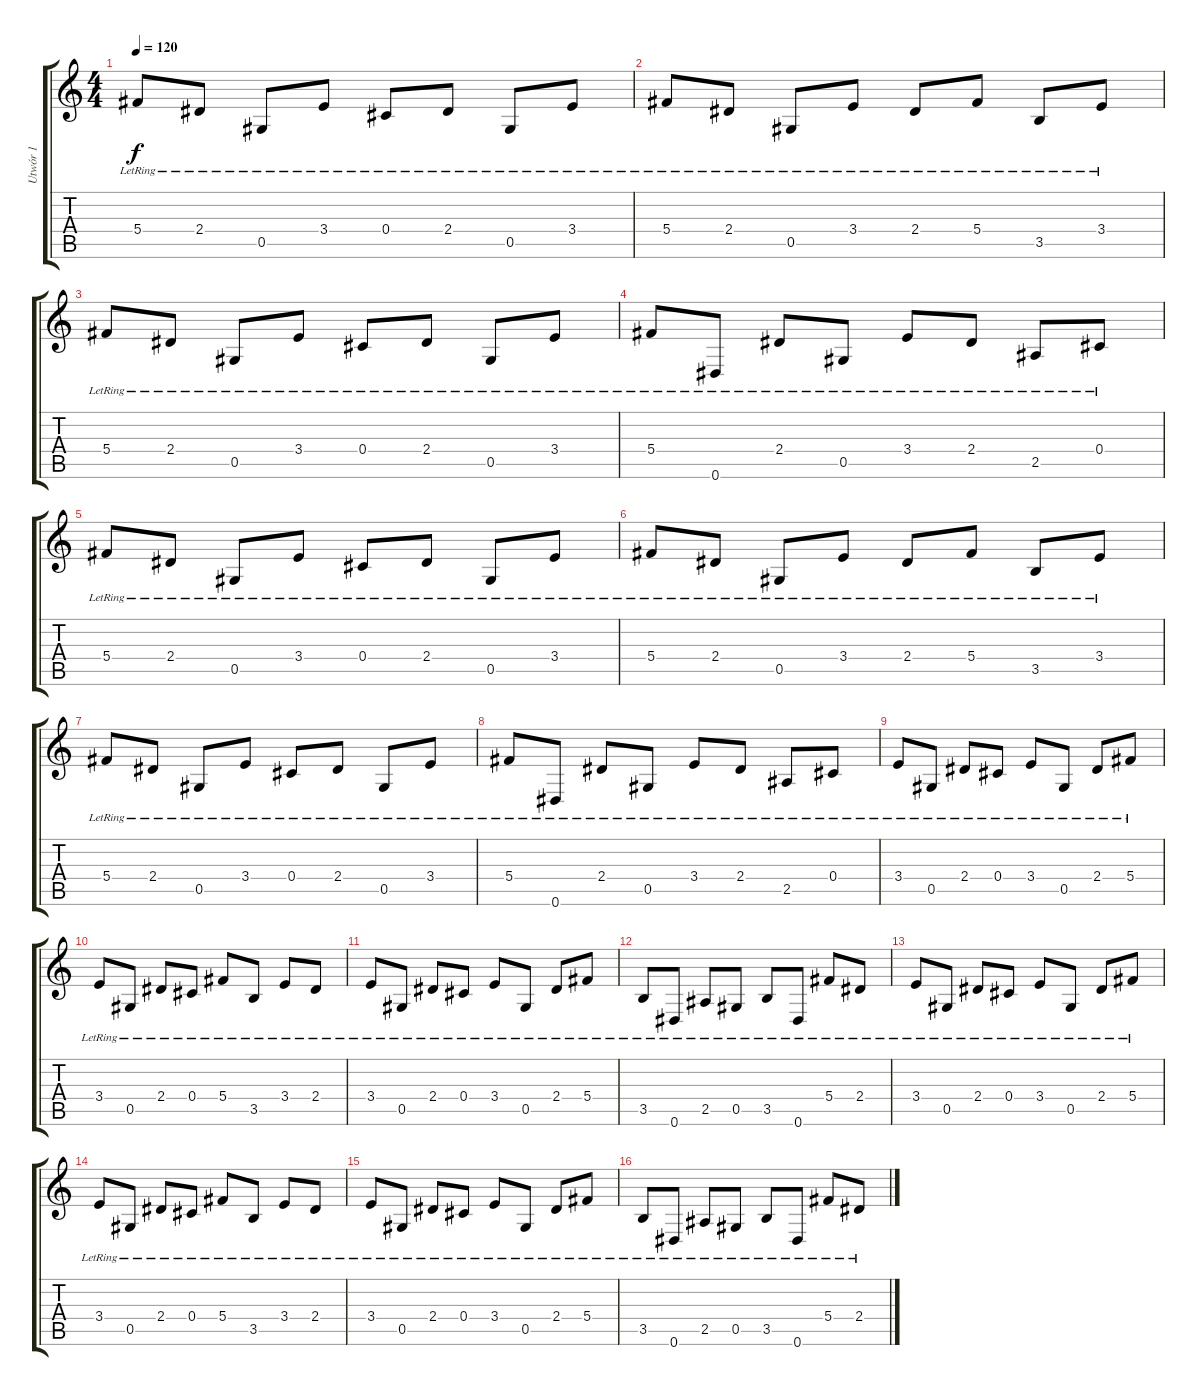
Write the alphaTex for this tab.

\track ("Utwór 1" "Utwór 1") {instrument acousticguitarnylon}
\staff {score tabs}
\tuning (Eb4 Bb3 Gb3 Db3 Ab2 Eb2) {hide}
\ts (4 4)
\tempo 120
\clef g2
\ks c
5.4{lr}.8{dy f instrument electricguitarclean} 2.4{lr}.8 0.5{lr}.8 3.4{lr}.8 0.4{lr}.8 2.4{lr}.8 0.5{lr}.8 3.4{lr}.8 |
5.4{lr}.8 2.4{lr}.8 0.5{lr}.8 3.4{lr}.8 2.4{lr}.8 5.4{lr}.8 3.5{lr}.8 3.4{lr}.8 |
5.4{lr}.8{instrument electricguitarclean} 2.4{lr}.8 0.5{lr}.8 3.4{lr}.8 0.4{lr}.8 2.4{lr}.8 0.5{lr}.8 3.4{lr}.8 |
5.4{lr}.8 0.6{lr}.8 2.4{lr}.8 0.5{lr}.8 3.4{lr}.8 2.4{lr}.8 2.5{lr}.8 0.4{lr}.8 |
5.4{lr}.8{instrument electricguitarclean} 2.4{lr}.8 0.5{lr}.8 3.4{lr}.8 0.4{lr}.8 2.4{lr}.8 0.5{lr}.8 3.4{lr}.8 |
5.4{lr}.8 2.4{lr}.8 0.5{lr}.8 3.4{lr}.8 2.4{lr}.8 5.4{lr}.8 3.5{lr}.8 3.4{lr}.8 |
5.4{lr}.8{instrument electricguitarclean} 2.4{lr}.8 0.5{lr}.8 3.4{lr}.8 0.4{lr}.8 2.4{lr}.8 0.5{lr}.8 3.4{lr}.8 |
5.4{lr}.8 0.6{lr}.8 2.4{lr}.8 0.5{lr}.8 3.4{lr}.8 2.4{lr}.8 2.5{lr}.8 0.4{lr}.8 |
3.4{lr}.8 0.5{lr}.8 2.4{lr}.8 0.4{lr}.8 3.4{lr}.8 0.5{lr}.8 2.4{lr}.8 5.4{lr}.8 |
3.4{lr}.8 0.5{lr}.8 2.4{lr}.8 0.4{lr}.8 5.4{lr}.8 3.5{lr}.8 3.4{lr}.8 2.4{lr}.8 |
3.4{lr}.8 0.5{lr}.8 2.4{lr}.8 0.4{lr}.8 3.4{lr}.8 0.5{lr}.8 2.4{lr}.8 5.4{lr}.8 |
3.5{lr}.8 0.6{lr}.8 2.5{lr}.8 0.5{lr}.8 3.5{lr}.8 0.6{lr}.8 5.4{lr}.8 2.4{lr}.8 |
3.4{lr}.8 0.5{lr}.8 2.4{lr}.8 0.4{lr}.8 3.4{lr}.8 0.5{lr}.8 2.4{lr}.8 5.4{lr}.8 |
3.4{lr}.8 0.5{lr}.8 2.4{lr}.8 0.4{lr}.8 5.4{lr}.8 3.5{lr}.8 3.4{lr}.8 2.4{lr}.8 |
3.4{lr}.8 0.5{lr}.8 2.4{lr}.8 0.4{lr}.8 3.4{lr}.8 0.5{lr}.8 2.4{lr}.8 5.4{lr}.8 |
3.5{lr}.8 0.6{lr}.8 2.5{lr}.8 0.5{lr}.8 3.5{lr}.8 0.6{lr}.8 5.4{lr}.8 2.4{lr}.8
